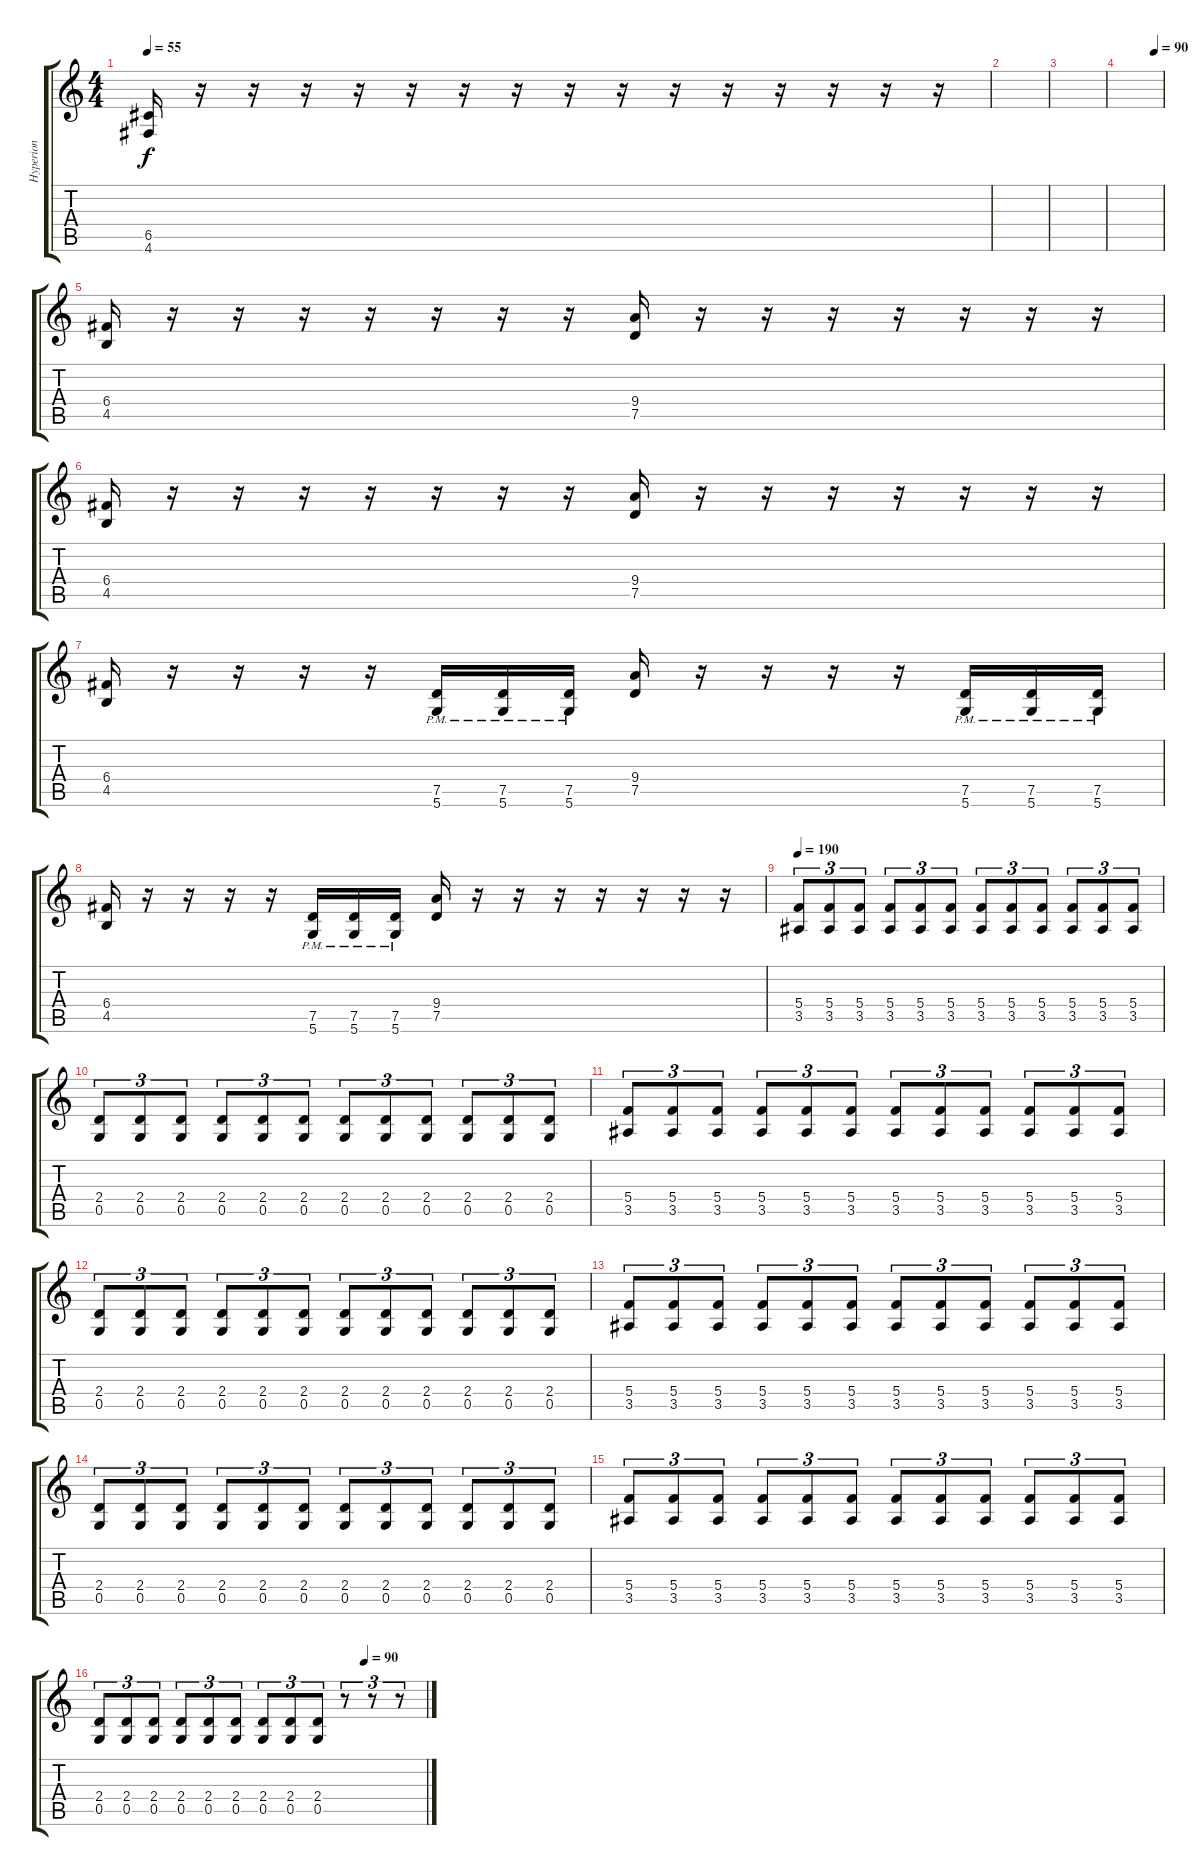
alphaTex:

\track ("Hyperion" "Hyperion") {instrument distortionguitar}
\staff {score tabs}
\tuning (D4 A3 F3 C3 G2 D2) {hide}
\ts (4 4)
\tempo 55
\clef g2
\ks c
(6.5 4.6).16{dy f} r.16 r.16 r.16 r.16 r.16 r.16 r.16 r.16 r.16 r.16 r.16 r.16 r.16 r.16 r.16 |
|
|
\tempo (90 0.8125)
|
(6.4 4.5).16 r.16 r.16 r.16 r.16 r.16 r.16 r.16 (9.4 7.5).16 r.16 r.16 r.16 r.16 r.16 r.16 r.16 |
(6.4 4.5).16 r.16 r.16 r.16 r.16 r.16 r.16 r.16 (9.4 7.5).16 r.16 r.16 r.16 r.16 r.16 r.16 r.16 |
(6.4 4.5).16 r.16 r.16 r.16 r.16 (7.5{pm} 5.6{pm}).16 (7.5{pm} 5.6{pm}).16 (7.5{pm} 5.6{pm}).16 (9.4 7.5).16 r.16 r.16 r.16 r.16 (7.5{pm} 5.6{pm}).16 (7.5{pm} 5.6{pm}).16 (7.5{pm} 5.6{pm}).16 |
(6.4 4.5).16 r.16 r.16 r.16 r.16 (7.5{pm} 5.6{pm}).16 (7.5{pm} 5.6{pm}).16 (7.5{pm} 5.6{pm}).16 (9.4 7.5).16 r.16 r.16 r.16 r.16 r.16 r.16 r.16 |
\tempo 190
(5.4 3.5).8{tu (3 2)} (5.4 3.5).8{tu (3 2)} (5.4 3.5).8{tu (3 2)} (5.4 3.5).8{tu (3 2)} (5.4 3.5).8{tu (3 2)} (5.4 3.5).8{tu (3 2)} (5.4 3.5).8{tu (3 2)} (5.4 3.5).8{tu (3 2)} (5.4 3.5).8{tu (3 2)} (5.4 3.5).8{tu (3 2)} (5.4 3.5).8{tu (3 2)} (5.4 3.5).8{tu (3 2)} |
(2.4 0.5).8{tu (3 2)} (2.4 0.5).8{tu (3 2)} (2.4 0.5).8{tu (3 2)} (2.4 0.5).8{tu (3 2)} (2.4 0.5).8{tu (3 2)} (2.4 0.5).8{tu (3 2)} (2.4 0.5).8{tu (3 2)} (2.4 0.5).8{tu (3 2)} (2.4 0.5).8{tu (3 2)} (2.4 0.5).8{tu (3 2)} (2.4 0.5).8{tu (3 2)} (2.4 0.5).8{tu (3 2)} |
(5.4 3.5).8{tu (3 2)} (5.4 3.5).8{tu (3 2)} (5.4 3.5).8{tu (3 2)} (5.4 3.5).8{tu (3 2)} (5.4 3.5).8{tu (3 2)} (5.4 3.5).8{tu (3 2)} (5.4 3.5).8{tu (3 2)} (5.4 3.5).8{tu (3 2)} (5.4 3.5).8{tu (3 2)} (5.4 3.5).8{tu (3 2)} (5.4 3.5).8{tu (3 2)} (5.4 3.5).8{tu (3 2)} |
(2.4 0.5).8{tu (3 2)} (2.4 0.5).8{tu (3 2)} (2.4 0.5).8{tu (3 2)} (2.4 0.5).8{tu (3 2)} (2.4 0.5).8{tu (3 2)} (2.4 0.5).8{tu (3 2)} (2.4 0.5).8{tu (3 2)} (2.4 0.5).8{tu (3 2)} (2.4 0.5).8{tu (3 2)} (2.4 0.5).8{tu (3 2)} (2.4 0.5).8{tu (3 2)} (2.4 0.5).8{tu (3 2)} |
(5.4 3.5).8{tu (3 2)} (5.4 3.5).8{tu (3 2)} (5.4 3.5).8{tu (3 2)} (5.4 3.5).8{tu (3 2)} (5.4 3.5).8{tu (3 2)} (5.4 3.5).8{tu (3 2)} (5.4 3.5).8{tu (3 2)} (5.4 3.5).8{tu (3 2)} (5.4 3.5).8{tu (3 2)} (5.4 3.5).8{tu (3 2)} (5.4 3.5).8{tu (3 2)} (5.4 3.5).8{tu (3 2)} |
(2.4 0.5).8{tu (3 2)} (2.4 0.5).8{tu (3 2)} (2.4 0.5).8{tu (3 2)} (2.4 0.5).8{tu (3 2)} (2.4 0.5).8{tu (3 2)} (2.4 0.5).8{tu (3 2)} (2.4 0.5).8{tu (3 2)} (2.4 0.5).8{tu (3 2)} (2.4 0.5).8{tu (3 2)} (2.4 0.5).8{tu (3 2)} (2.4 0.5).8{tu (3 2)} (2.4 0.5).8{tu (3 2)} |
(5.4 3.5).8{tu (3 2)} (5.4 3.5).8{tu (3 2)} (5.4 3.5).8{tu (3 2)} (5.4 3.5).8{tu (3 2)} (5.4 3.5).8{tu (3 2)} (5.4 3.5).8{tu (3 2)} (5.4 3.5).8{tu (3 2)} (5.4 3.5).8{tu (3 2)} (5.4 3.5).8{tu (3 2)} (5.4 3.5).8{tu (3 2)} (5.4 3.5).8{tu (3 2)} (5.4 3.5).8{tu (3 2)} |
\tempo (90 0.8125)
(2.4 0.5).8{tu (3 2)} (2.4 0.5).8{tu (3 2)} (2.4 0.5).8{tu (3 2)} (2.4 0.5).8{tu (3 2)} (2.4 0.5).8{tu (3 2)} (2.4 0.5).8{tu (3 2)} (2.4 0.5).8{tu (3 2)} (2.4 0.5).8{tu (3 2)} (2.4 0.5).8{tu (3 2)} r.8{tu (3 2)} r.8{tu (3 2)} r.8{tu (3 2)}
